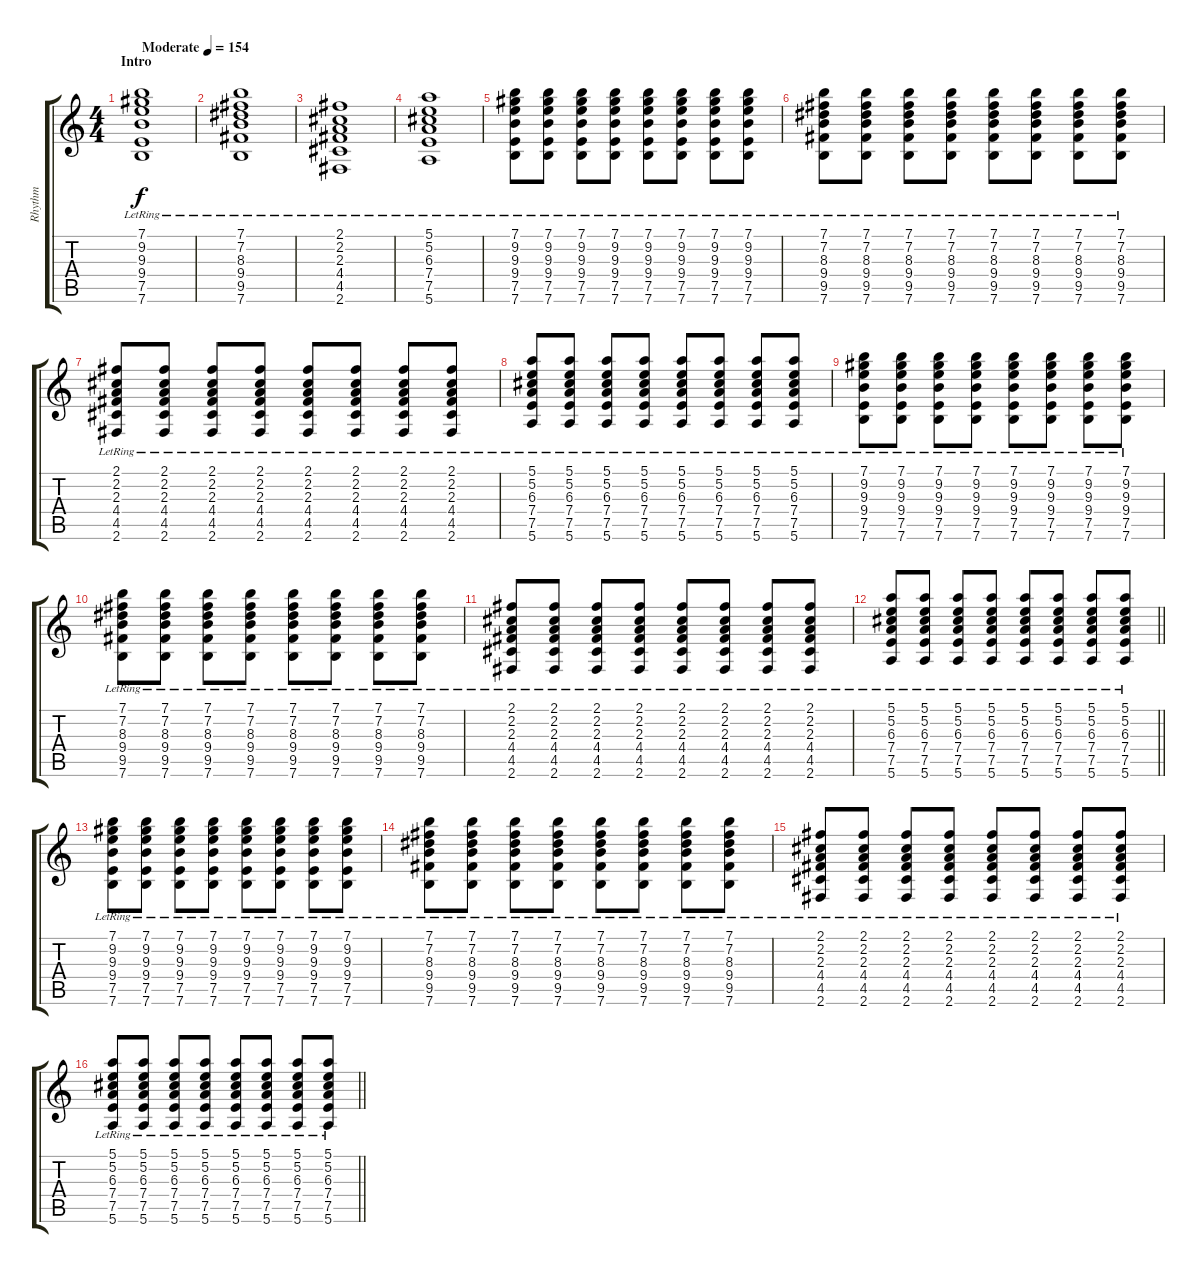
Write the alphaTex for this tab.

\track ("Rhythm" "Rhythm") {instrument electricguitarclean}
\staff {score tabs}
\tuning (E4 B3 G3 D3 A2 E2) {hide}
\ts (4 4)
\section ("" "Intro")
\tempo (154 "Moderate")
\clef g2
\ks c
(7.1{lr} 9.2{lr} 9.3{lr} 9.4{lr} 7.5{lr} 7.6{lr}).1{dy f instrument electricguitarclean} |
(7.1{lr} 7.2{lr} 8.3{lr} 9.4{lr} 9.5{lr} 7.6{lr}).1 |
(2.1{lr} 2.2 2.3 4.4 4.5 2.6).1 |
(5.1{lr} 5.2{lr} 6.3{lr} 7.4{lr} 7.5{lr} 5.6{lr}).1 |
(7.1{lr} 9.2{lr} 9.3{lr} 9.4{lr} 7.5{lr} 7.6{lr}).8 (7.1{lr} 9.2{lr} 9.3{lr} 9.4{lr} 7.5{lr} 7.6{lr}).8 (7.1{lr} 9.2{lr} 9.3{lr} 9.4{lr} 7.5{lr} 7.6{lr}).8 (7.1{lr} 9.2{lr} 9.3{lr} 9.4{lr} 7.5{lr} 7.6{lr}).8 (7.1{lr} 9.2{lr} 9.3{lr} 9.4{lr} 7.5{lr} 7.6{lr}).8 (7.1{lr} 9.2{lr} 9.3{lr} 9.4{lr} 7.5{lr} 7.6{lr}).8 (7.1{lr} 9.2{lr} 9.3{lr} 9.4{lr} 7.5{lr} 7.6{lr}).8 (7.1{lr} 9.2{lr} 9.3{lr} 9.4{lr} 7.5{lr} 7.6{lr}).8 |
(7.1{lr} 7.2{lr} 8.3{lr} 9.4{lr} 9.5{lr} 7.6{lr}).8 (7.1{lr} 7.2{lr} 8.3{lr} 9.4{lr} 9.5{lr} 7.6{lr}).8 (7.1{lr} 7.2{lr} 8.3{lr} 9.4{lr} 9.5{lr} 7.6{lr}).8 (7.1{lr} 7.2{lr} 8.3{lr} 9.4{lr} 9.5{lr} 7.6{lr}).8 (7.1{lr} 7.2{lr} 8.3{lr} 9.4{lr} 9.5{lr} 7.6{lr}).8 (7.1{lr} 7.2{lr} 8.3{lr} 9.4{lr} 9.5{lr} 7.6{lr}).8 (7.1{lr} 7.2{lr} 8.3{lr} 9.4{lr} 9.5{lr} 7.6{lr}).8 (7.1{lr} 7.2{lr} 8.3{lr} 9.4{lr} 9.5{lr} 7.6{lr}).8 |
(2.1{lr} 2.2 2.3 4.4 4.5 2.6).8 (2.1{lr} 2.2 2.3 4.4 4.5 2.6).8 (2.1{lr} 2.2 2.3 4.4 4.5 2.6).8 (2.1{lr} 2.2 2.3 4.4 4.5 2.6).8 (2.1{lr} 2.2 2.3 4.4 4.5 2.6).8 (2.1{lr} 2.2 2.3 4.4 4.5 2.6).8 (2.1{lr} 2.2 2.3 4.4 4.5 2.6).8 (2.1{lr} 2.2 2.3 4.4 4.5 2.6).8 |
(5.1{lr} 5.2{lr} 6.3{lr} 7.4{lr} 7.5{lr} 5.6{lr}).8 (5.1{lr} 5.2{lr} 6.3{lr} 7.4{lr} 7.5{lr} 5.6{lr}).8 (5.1{lr} 5.2{lr} 6.3{lr} 7.4{lr} 7.5{lr} 5.6{lr}).8 (5.1{lr} 5.2{lr} 6.3{lr} 7.4{lr} 7.5{lr} 5.6{lr}).8 (5.1{lr} 5.2{lr} 6.3{lr} 7.4{lr} 7.5{lr} 5.6{lr}).8 (5.1{lr} 5.2{lr} 6.3{lr} 7.4{lr} 7.5{lr} 5.6{lr}).8 (5.1{lr} 5.2{lr} 6.3{lr} 7.4{lr} 7.5{lr} 5.6{lr}).8 (5.1{lr} 5.2{lr} 6.3{lr} 7.4{lr} 7.5{lr} 5.6{lr}).8 |
(7.1{lr} 9.2{lr} 9.3{lr} 9.4{lr} 7.5{lr} 7.6{lr}).8 (7.1{lr} 9.2{lr} 9.3{lr} 9.4{lr} 7.5{lr} 7.6{lr}).8 (7.1{lr} 9.2{lr} 9.3{lr} 9.4{lr} 7.5{lr} 7.6{lr}).8 (7.1{lr} 9.2{lr} 9.3{lr} 9.4{lr} 7.5{lr} 7.6{lr}).8 (7.1{lr} 9.2{lr} 9.3{lr} 9.4{lr} 7.5{lr} 7.6{lr}).8 (7.1{lr} 9.2{lr} 9.3{lr} 9.4{lr} 7.5{lr} 7.6{lr}).8 (7.1{lr} 9.2{lr} 9.3{lr} 9.4{lr} 7.5{lr} 7.6{lr}).8 (7.1{lr} 9.2{lr} 9.3{lr} 9.4{lr} 7.5{lr} 7.6{lr}).8 |
(7.1{lr} 7.2{lr} 8.3{lr} 9.4{lr} 9.5{lr} 7.6{lr}).8 (7.1{lr} 7.2{lr} 8.3{lr} 9.4{lr} 9.5{lr} 7.6{lr}).8 (7.1{lr} 7.2{lr} 8.3{lr} 9.4{lr} 9.5{lr} 7.6{lr}).8 (7.1{lr} 7.2{lr} 8.3{lr} 9.4{lr} 9.5{lr} 7.6{lr}).8 (7.1{lr} 7.2{lr} 8.3{lr} 9.4{lr} 9.5{lr} 7.6{lr}).8 (7.1{lr} 7.2{lr} 8.3{lr} 9.4{lr} 9.5{lr} 7.6{lr}).8 (7.1{lr} 7.2{lr} 8.3{lr} 9.4{lr} 9.5{lr} 7.6{lr}).8 (7.1{lr} 7.2{lr} 8.3{lr} 9.4{lr} 9.5{lr} 7.6{lr}).8 |
(2.1{lr} 2.2 2.3 4.4 4.5 2.6).8 (2.1{lr} 2.2 2.3 4.4 4.5 2.6).8 (2.1{lr} 2.2 2.3 4.4 4.5 2.6).8 (2.1{lr} 2.2 2.3 4.4 4.5 2.6).8 (2.1{lr} 2.2 2.3 4.4 4.5 2.6).8 (2.1{lr} 2.2 2.3 4.4 4.5 2.6).8 (2.1{lr} 2.2 2.3 4.4 4.5 2.6).8 (2.1{lr} 2.2 2.3 4.4 4.5 2.6).8 |
\barLineRight lightlight
(5.1{lr} 5.2{lr} 6.3{lr} 7.4{lr} 7.5{lr} 5.6{lr}).8 (5.1{lr} 5.2{lr} 6.3{lr} 7.4{lr} 7.5{lr} 5.6{lr}).8 (5.1{lr} 5.2{lr} 6.3{lr} 7.4{lr} 7.5{lr} 5.6{lr}).8 (5.1{lr} 5.2{lr} 6.3{lr} 7.4{lr} 7.5{lr} 5.6{lr}).8 (5.1{lr} 5.2{lr} 6.3{lr} 7.4{lr} 7.5{lr} 5.6{lr}).8 (5.1{lr} 5.2{lr} 6.3{lr} 7.4{lr} 7.5{lr} 5.6{lr}).8 (5.1{lr} 5.2{lr} 6.3{lr} 7.4{lr} 7.5{lr} 5.6{lr}).8 (5.1{lr} 5.2{lr} 6.3{lr} 7.4{lr} 7.5{lr} 5.6{lr}).8 |
(7.1{lr} 9.2{lr} 9.3{lr} 9.4{lr} 7.5{lr} 7.6{lr}).8 (7.1{lr} 9.2{lr} 9.3{lr} 9.4{lr} 7.5{lr} 7.6{lr}).8 (7.1{lr} 9.2{lr} 9.3{lr} 9.4{lr} 7.5{lr} 7.6{lr}).8 (7.1{lr} 9.2{lr} 9.3{lr} 9.4{lr} 7.5{lr} 7.6{lr}).8 (7.1{lr} 9.2{lr} 9.3{lr} 9.4{lr} 7.5{lr} 7.6{lr}).8 (7.1{lr} 9.2{lr} 9.3{lr} 9.4{lr} 7.5{lr} 7.6{lr}).8 (7.1{lr} 9.2{lr} 9.3{lr} 9.4{lr} 7.5{lr} 7.6{lr}).8 (7.1{lr} 9.2{lr} 9.3{lr} 9.4{lr} 7.5{lr} 7.6{lr}).8 |
(7.1{lr} 7.2{lr} 8.3{lr} 9.4{lr} 9.5{lr} 7.6{lr}).8 (7.1{lr} 7.2{lr} 8.3{lr} 9.4{lr} 9.5{lr} 7.6{lr}).8 (7.1{lr} 7.2{lr} 8.3{lr} 9.4{lr} 9.5{lr} 7.6{lr}).8 (7.1{lr} 7.2{lr} 8.3{lr} 9.4{lr} 9.5{lr} 7.6{lr}).8 (7.1{lr} 7.2{lr} 8.3{lr} 9.4{lr} 9.5{lr} 7.6{lr}).8 (7.1{lr} 7.2{lr} 8.3{lr} 9.4{lr} 9.5{lr} 7.6{lr}).8 (7.1{lr} 7.2{lr} 8.3{lr} 9.4{lr} 9.5{lr} 7.6{lr}).8 (7.1{lr} 7.2{lr} 8.3{lr} 9.4{lr} 9.5{lr} 7.6{lr}).8 |
(2.1{lr} 2.2 2.3 4.4 4.5 2.6).8 (2.1{lr} 2.2 2.3 4.4 4.5 2.6).8 (2.1{lr} 2.2 2.3 4.4 4.5 2.6).8 (2.1{lr} 2.2 2.3 4.4 4.5 2.6).8 (2.1{lr} 2.2 2.3 4.4 4.5 2.6).8 (2.1{lr} 2.2 2.3 4.4 4.5 2.6).8 (2.1{lr} 2.2 2.3 4.4 4.5 2.6).8 (2.1{lr} 2.2 2.3 4.4 4.5 2.6).8 |
\barLineRight lightlight
(5.1{lr} 5.2{lr} 6.3{lr} 7.4{lr} 7.5{lr} 5.6{lr}).8 (5.1{lr} 5.2{lr} 6.3{lr} 7.4{lr} 7.5{lr} 5.6{lr}).8 (5.1{lr} 5.2{lr} 6.3{lr} 7.4{lr} 7.5{lr} 5.6{lr}).8 (5.1{lr} 5.2{lr} 6.3{lr} 7.4{lr} 7.5{lr} 5.6{lr}).8 (5.1{lr} 5.2{lr} 6.3{lr} 7.4{lr} 7.5{lr} 5.6{lr}).8 (5.1{lr} 5.2{lr} 6.3{lr} 7.4{lr} 7.5{lr} 5.6{lr}).8 (5.1{lr} 5.2{lr} 6.3{lr} 7.4{lr} 7.5{lr} 5.6{lr}).8 (5.1{lr} 5.2{lr} 6.3{lr} 7.4{lr} 7.5{lr} 5.6{lr}).8
